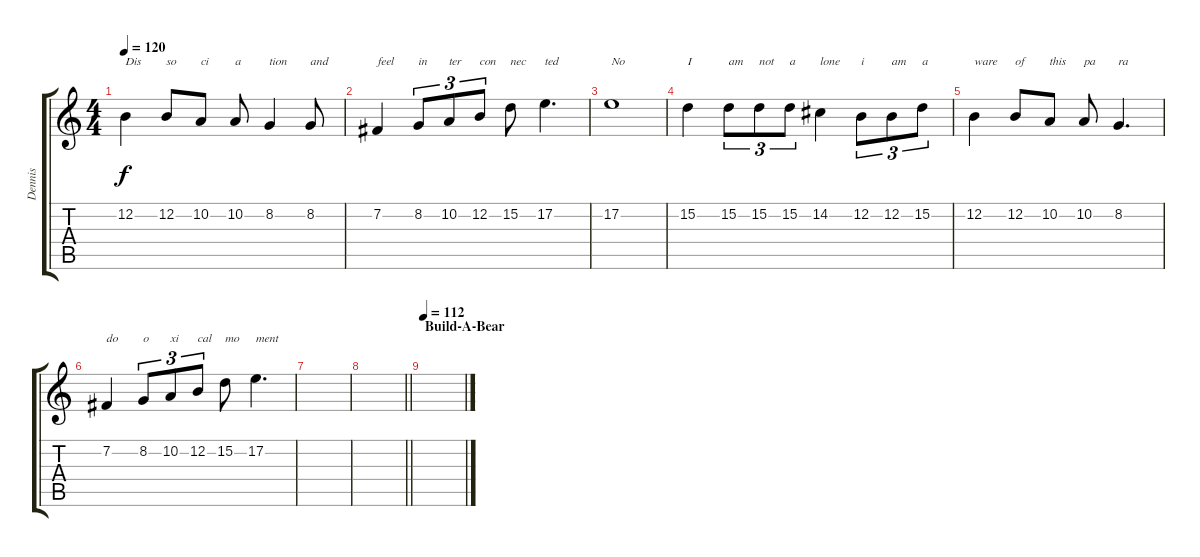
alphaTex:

\track ("Dennis" "Dennis") {instrument tenorsax}
\staff {score tabs}
\tuning (E4 B3 G3 D3 A2 E2) {hide}
\ts (4 4)
\tempo 120
\clef g2
\ks c
12.2.4{txt "Dis" dy f} 12.2.8{txt "so"} 10.2.8{txt "ci"} 10.2.8{txt "a"} 8.2.4{txt "tion"} 8.2.8{txt "and"} |
7.2.4{txt "feel"} 8.2.8{tu (3 2) txt "in"} 10.2.8{tu (3 2) txt "ter"} 12.2.8{tu (3 2) txt "con"} 15.2.8{txt "nec"} 17.2.4{d txt "ted"} |
17.2.1{txt "No"} |
15.2.4{txt "I"} 15.2.8{tu (3 2) txt "am"} 15.2.8{tu (3 2) txt "not"} 15.2.8{tu (3 2) txt "a"} 14.2.4{txt "lone"} 12.2.8{tu (3 2) txt "i"} 12.2.8{tu (3 2) txt "am"} 15.2.8{tu (3 2) txt "a"} |
12.2.4{txt "ware"} 12.2.8{txt "of"} 10.2.8{txt "this"} 10.2.8{txt "pa"} 8.2.4{d txt "ra"} |
7.2.4{txt "do"} 8.2.8{tu (3 2) txt "o"} 10.2.8{tu (3 2) txt "xi"} 12.2.8{tu (3 2) txt "cal"} 15.2.8{txt "mo"} 17.2.4{d txt "ment"} |
|
\barLineRight lightlight
|
\section ("" "Build-A-Bear")
\tempo 112
